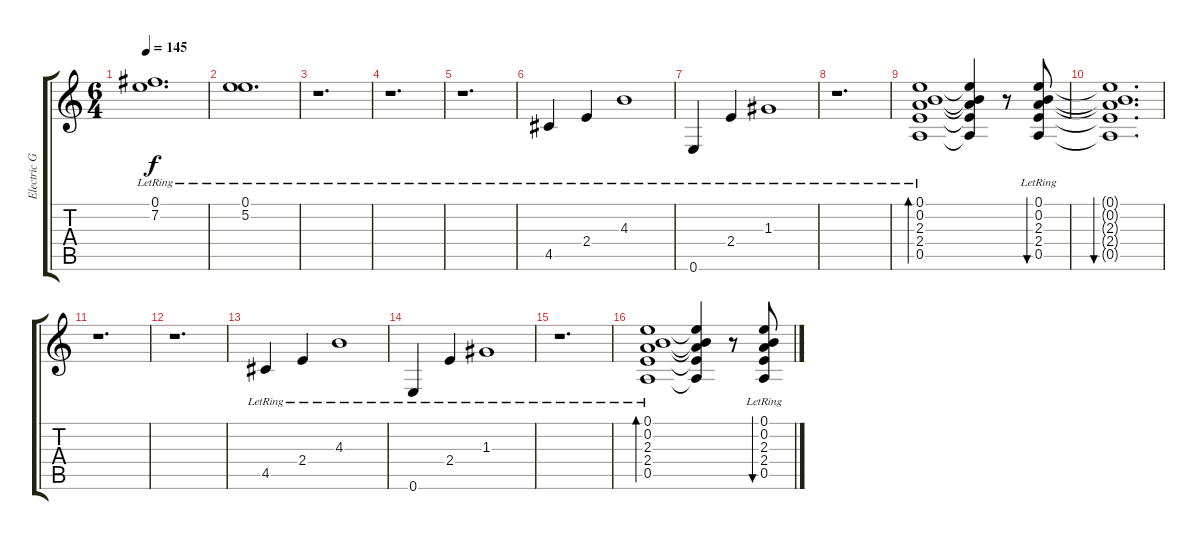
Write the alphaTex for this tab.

\track ("Electric Guitar" "Electric G") {instrument acousticguitarsteel}
\staff {score tabs}
\tuning (E4 B3 G3 D3 A2 E2) {hide}
\ts (6 4)
\tempo 145
\clef g2
\ks c
(0.1 7.2{lr}).1{d dy f} |
(0.1 5.2{lr}).1{d} |
r.1{d} |
r.1{d} |
r.1{d} |
4.5{lr}.4 2.4{lr}.4 4.3{lr}.1 |
0.6{lr}.4 2.4{lr}.4 1.3{lr}.1 |
r.1{d} |
(0.1{lr} 0.2{lr} 2.3{lr} 2.4{lr} 0.5{lr}).1{bd 120} (0.1{t} 0.2{t} 2.3{t} 2.4{t} 0.5{t}).4 r.8 (0.1{lr} 0.2 2.3 2.4{lr} 0.5).8{bu 120} |
(0.1{t} 0.2{t} 2.3{t} 2.4{t} 0.5{t}).1{d bu 120} |
r.1{d} |
r.1{d} |
4.5{lr}.4 2.4{lr}.4 4.3{lr}.1 |
0.6{lr}.4 2.4{lr}.4 1.3{lr}.1 |
r.1{d} |
(0.1{lr} 0.2{lr} 2.3{lr} 2.4{lr} 0.5{lr}).1{bd 120} (0.1{t} 0.2{t} 2.3{t} 2.4{t} 0.5{t}).4 r.8 (0.1 0.2 2.3 2.4{lr} 0.5{lr}).8{bu 120}
